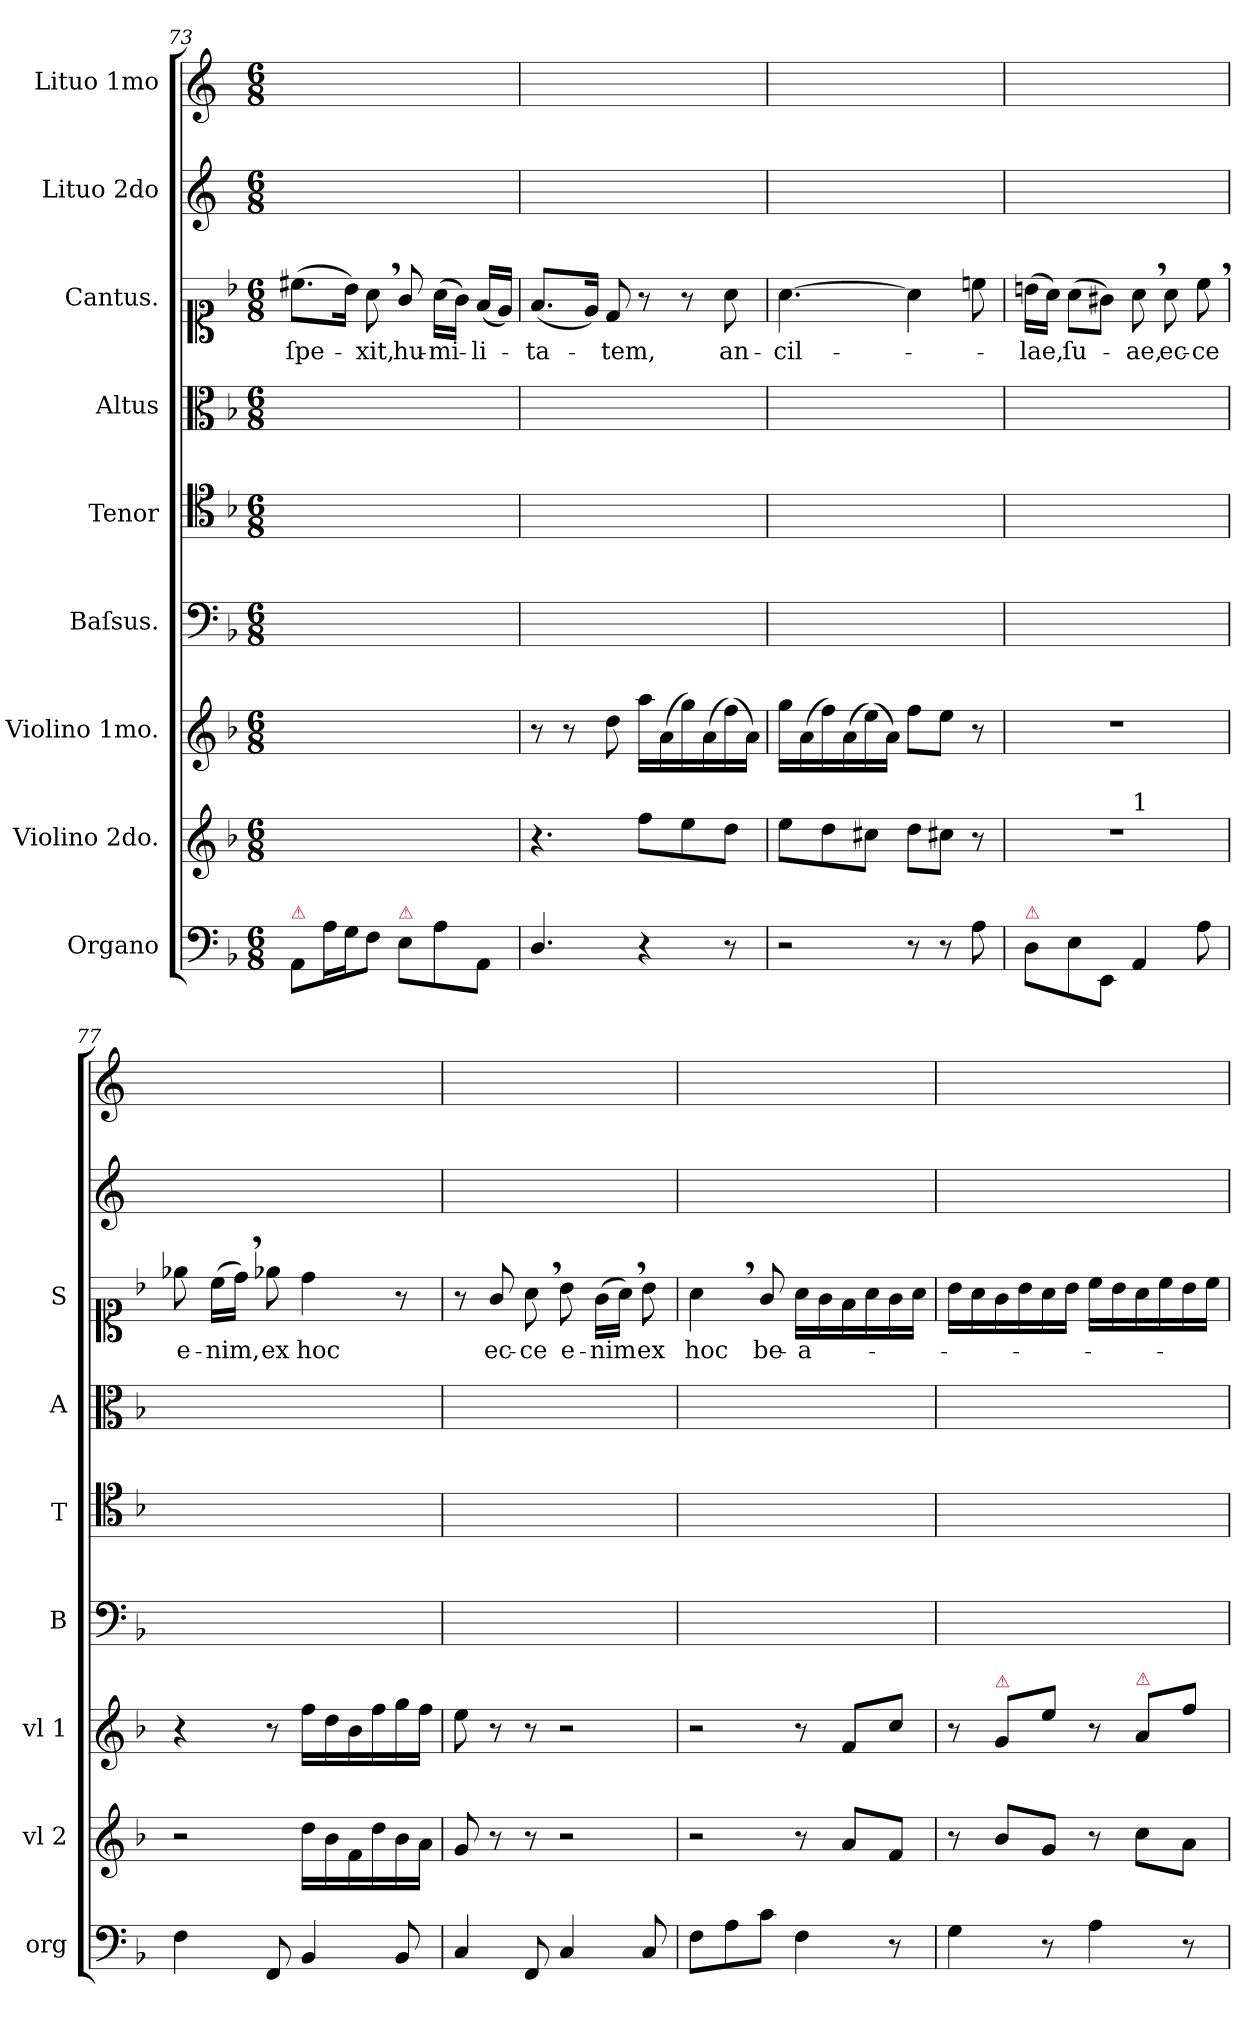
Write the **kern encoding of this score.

**kern	**kern	**dynam	**kern	**dynam	**kern	**kern	**kern	**kern	**text	**kern	**kern
*part9	*part8	*part8	*part7	*part7	*part6	*part5	*part4	*part3	*part3	*part2	*part1
*staff9	*staff8	*staff8	*staff7	*staff7	*staff6	*staff5	*staff4	*staff3	*staff3	*staff2	*staff1
*I"Organo	*I"Violino 2do.	*	*I"Violino 1mo.	*	*I"Baſsus.	*I"Tenor	*I"Altus	*I"Cantus.	*	*I"Lituo 2do	*I"Lituo 1mo
*I'org	*I'vl 2	*	*I'vl 1	*	*I'B	*I'T	*I'A	*I'S	*	*	*
*clefF4	*clefG2	*	*clefG2	*	*clefF4	*clefC4	*clefC3	*clefC1	*	*clefG2	*clefG2
*	*	*	*	*	*	*	*	*	*	*ITrd-3c-5	*ITrd-3c-5
*k[b-]	*k[b-]	*	*k[b-]	*	*k[b-]	*k[b-]	*k[b-]	*k[b-]	*	*k[b-]	*k[b-]
*M6/8	*M6/8	*	*M6/8	*	*M6/8	*M6/8	*M6/8	*M6/8	*	*M6/8	*M6/8
=73	=73	=73	=73	=73	=73	=73	=73	=73	=73	=73	=73
!LO:TX:a:color=crimson:t=⚠	!	!	!	!	!	!	!	!	!	!	!
8AA\L	2.ryy	.	2.ryy	.	2.ryy	2.ryy	2.ryy	(>8.cc#X\L	-ſpe-	2.ryy	2.ryy
16A\L	.	.	.	.	.	.	.	.	.	.	.
16G\J	.	.	.	.	.	.	.	16b-\Jk)	.	.	.
8F\J	.	.	.	.	.	.	.	8a,\	-xit,	.	.
!LO:TX:a:color=crimson:t=⚠	!	!	!	!	!	!	!	!	!	!	!
8E\L	.	.	.	.	.	.	.	8g/	hu-	.	.
8A\	.	.	.	.	.	.	.	(>16a\LL	-mi-	.	.
.	.	.	.	.	.	.	.	16g\JJ)	.	.	.
8AA/J	.	.	.	.	.	.	.	(<16f/LL	-li-	.	.
.	.	.	.	.	.	.	.	16e/JJ)	.	.	.
=74	=74	=74	=74	=74	=74	=74	=74	=74	=74	=74	=74
!	!LO:N:vis=2	!	!	!	!	!	!	!	!	!	!
*	*^	*	*	*	*	*	*	*	*	*	*
4.D/	4.r	4ryy	.	8r	.	2.ryy	2.ryy	2.ryy	(<8.f/L	-ta-	2.ryy	2.ryy
!	!	!	!	!	!LO:DY:a	!	!	!	!	!	!	!
.	.	.	.	8r	piano	.	.	.	.	.	.	.
.	.	.	.	.	.	.	.	.	16e/Jk)	.	.	.
!	!	!	!LO:DY:a	!	!	!	!	!	!	!	!	!
.	.	2ryy	Piano	8dd\	.	.	.	.	8d/	-tem,	.	.
4r	8ff\L	.	.	16aa\LL	.	.	.	.	8r	.	.	.
.	.	.	.	(>16a\	.	.	.	.	.	.	.	.
.	8ee\	.	.	16gg\)	.	.	.	.	8r	.	.	.
.	.	.	.	(>16a\	.	.	.	.	.	.	.	.
8r	8dd\J	.	.	(>16ff\)	.	.	.	.	8a\	an-	.	.
.	.	.	.	16a\JJ)	.	.	.	.	.	.	.	.
=75	=75	=75	=75	=75	=75	=75	=75	=75	=75	=75	=75	=75
!LO:N:vis=2	!	!	!	!	!	!	!	!	!	!	!	!
*	*v	*v	*	*	*	*	*	*	*	*	*	*
4.r	8ee\L	.	16gg\LL	.	2.ryy	2.ryy	2.ryy	[4.a\	-cil-	2.ryy	2.ryy
.	.	.	(>16a\	.	.	.	.	.	.	.	.
.	8dd\	.	16ff\)	.	.	.	.	.	.	.	.
.	.	.	(>16a\	.	.	.	.	.	.	.	.
.	8cc#X\J	.	(>16ee\)	.	.	.	.	.	.	.	.
.	.	.	16a\JJ)	.	.	.	.	.	.	.	.
8r	8dd\L	.	8ff\L	.	.	.	.	4a\]	.	.	.
8r	8cc#X\J	.	8ee\J	.	.	.	.	.	.	.	.
8A\	8r	.	8r	.	.	.	.	8ccn\	.	.	.
=76	=76	=76	=76	=76	=76	=76	=76	=76	=76	=76	=76
!LO:TX:a:color=crimson:t=⚠	!	!	!	!	!	!	!	!	!	!	!
!	!	!	!LO:N:vis=1	!	!	!	!	!	!	!	!
*	*^	*	*	*	*	*	*	*	*	*	*
8D\L	2.r	4.ryy	.	2.r	.	2.ryy	2.ryy	2.ryy	(>16bn\LL	-lae,	2.ryy	2.ryy
.	.	.	.	.	.	.	.	.	16a\JJ)	.	.	.
8E\	.	.	.	.	.	.	.	.	(>8a\L	ſu-	.	.
8EE/J	.	.	.	.	.	.	.	.	8g#X\J)	.	.	.
!	!	!LO:TX:a:t=1	!	!	!	!	!	!	!	!	!	!
4AA/	.	4.ryy	.	.	.	.	.	.	8a,\	-ae,	.	.
.	.	.	.	.	.	.	.	.	8a\	ec-	.	.
8A\	.	.	.	.	.	.	.	.	8cc,\	-ce	.	.
=77	=77	=77	=77	=77	=77	=77	=77	=77	=77	=77	=77	=77
!	!LO:N:vis=2	!	!	!	!	!	!	!	!	!	!	!
4F\	4.r	4ryy	.	4r	.	2.ryy	2.ryy	2.ryy	8ee-X\	e-	2.ryy	2.ryy
.	.	.	.	.	.	.	.	.	(>16cc\LL	-nim,	.	.
.	.	.	.	.	.	.	.	.	16dd,\JJ)	.	.	.
!	!	!	!LO:DY:a	!	!	!	!	!	!	!	!	!
8FF/	.	2ryy	for.	8r	.	.	.	.	8ee-X\	ex	.	.
!	!	!	!	!	!LO:DY:a	!	!	!	!	!	!	!
4BB-/	16dd\LL	.	.	16ff\LL	forte&colon;	.	.	.	4dd\	hoc	.	.
.	16b-\	.	.	16dd\	.	.	.	.	.	.	.	.
.	16f\	.	.	16b-\	.	.	.	.	.	.	.	.
.	16dd\	.	.	16ff\	.	.	.	.	.	.	.	.
8BB-/	16b-\	.	.	16gg\	.	.	.	.	8r	.	.	.
.	16a\JJ	.	.	16ff\JJ	.	.	.	.	.	.	.	.
*	*v	*v	*	*	*	*	*	*	*	*	*	*
=78	=78	=78	=78	=78	=78	=78	=78	=78	=78	=78	=78
4C/	8g/	.	8ee\	.	2.ryy	2.ryy	2.ryy	8r	.	2.ryy	2.ryy
.	8r	.	8r	.	.	.	.	8g/	ec-	.	.
8FF/	8r	.	8r	.	.	.	.	8a,\	-ce	.	.
!	!LO:N:vis=2	!	!LO:N:vis=2	!	!	!	!	!	!	!	!
4C/	4.r	.	4.r	.	.	.	.	8b-\	e-	.	.
.	.	.	.	.	.	.	.	(>16g\LL	-nim	.	.
.	.	.	.	.	.	.	.	16a,\JJ)	.	.	.
8C/	.	.	.	.	.	.	.	8b-\	ex	.	.
=79	=79	=79	=79	=79	=79	=79	=79	=79	=79	=79	=79
!	!LO:N:vis=2	!	!LO:N:vis=2	!	!	!	!	!	!	!	!
8F\L	4.r	.	4.r	.	2.ryy	2.ryy	2.ryy	4a,\	hoc	2.ryy	2.ryy
8A\	.	.	.	.	.	.	.	.	.	.	.
8c\J	.	.	.	.	.	.	.	8g/	be-	.	.
4F\	8r	.	8r	.	.	.	.	16a\LL	-a-	.	.
.	.	.	.	.	.	.	.	16g\	.	.	.
.	8a/L	.	8f/L	.	.	.	.	16f\	.	.	.
.	.	.	.	.	.	.	.	16a\	.	.	.
8r	8f/J	.	8cc/J	.	.	.	.	16g\	.	.	.
.	.	.	.	.	.	.	.	16a\JJ	.	.	.
=80	=80	=80	=80	=80	=80	=80	=80	=80	=80	=80	=80
4G\	8r	.	8r	.	2.ryy	2.ryy	2.ryy	16b-\LL	.	2.ryy	2.ryy
.	.	.	.	.	.	.	.	16a\	.	.	.
!	!	!	!LO:TX:a:color=crimson:t=⚠	!	!	!	!	!	!	!	!
.	8b-/L	.	8g/L	.	.	.	.	16g\	.	.	.
.	.	.	.	.	.	.	.	16b-\	.	.	.
8r	8g/J	.	8ee\J	.	.	.	.	16a\	.	.	.
.	.	.	.	.	.	.	.	16b-\JJ	.	.	.
4A\	8r	.	8r	.	.	.	.	16cc\LL	.	.	.
.	.	.	.	.	.	.	.	16b-\	.	.	.
!	!	!	!LO:TX:a:color=crimson:t=⚠	!	!	!	!	!	!	!	!
.	8cc\L	.	8a/L	.	.	.	.	16a\	.	.	.
.	.	.	.	.	.	.	.	16cc\	.	.	.
8r	8a\J	.	8ff\J	.	.	.	.	16b-\	.	.	.
.	.	.	.	.	.	.	.	16cc\JJ	.	.	.
=	=	=	=	=	=	=	=	=	=	=	=
*-	*-	*-	*-	*-	*-	*-	*-	*-	*-	*-	*-
